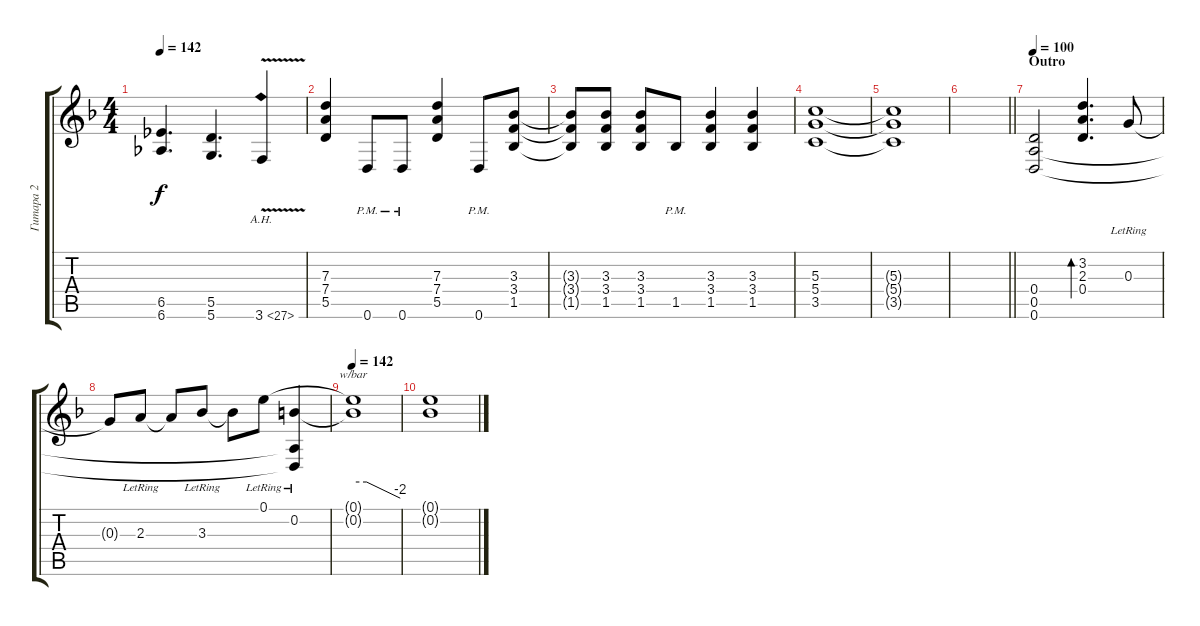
\track ("Гитара 2" "Гитара 2") {instrument distortionguitar}
\staff {score tabs}
\tuning (E4 B3 G3 D3 A2 D2) {hide}
\ts (4 4)
\tempo 142
\clef g2
\ks dminor
(6.5 6.6).4{d dy f} (5.5 5.6).4{d} 3.6{ah 24 v}.4 |
(7.3 7.4 5.5).4 0.6{pm}.8 0.6{pm}.8 (7.3 7.4 5.5).4 0.6{pm}.8 (3.3 3.4 1.5).8 |
(3.3{t} 3.4{t} 1.5{t}).8 (3.3 3.4 1.5).8 (3.3 3.4 1.5).8 1.5{pm}.8 (3.3 3.4 1.5).4 (3.3 3.4 1.5).4 |
(5.3 5.4 3.5).1 |
(5.3{t} 5.4{t} 3.5{t}).1 |
\barLineRight lightlight
|
\section ("" "Outro")
\tempo 100
(0.4 0.5 0.6).2 (3.2 2.3 0.4).4{d bd 60} 0.3{lr}.8 |
0.3{t}.8 2.3{lr}.8 2.3{t}.8 3.3{lr}.8 3.3{t}.8 0.1{lr}.8 (0.2{lr} 0.5{t} 0.6{t}).4 |
\tempo 142
(0.1{t} 0.2{t}).1{tbe (custom default 0 0 17 0 60 -8)} |
(0.1{t} 0.2{t}).1
